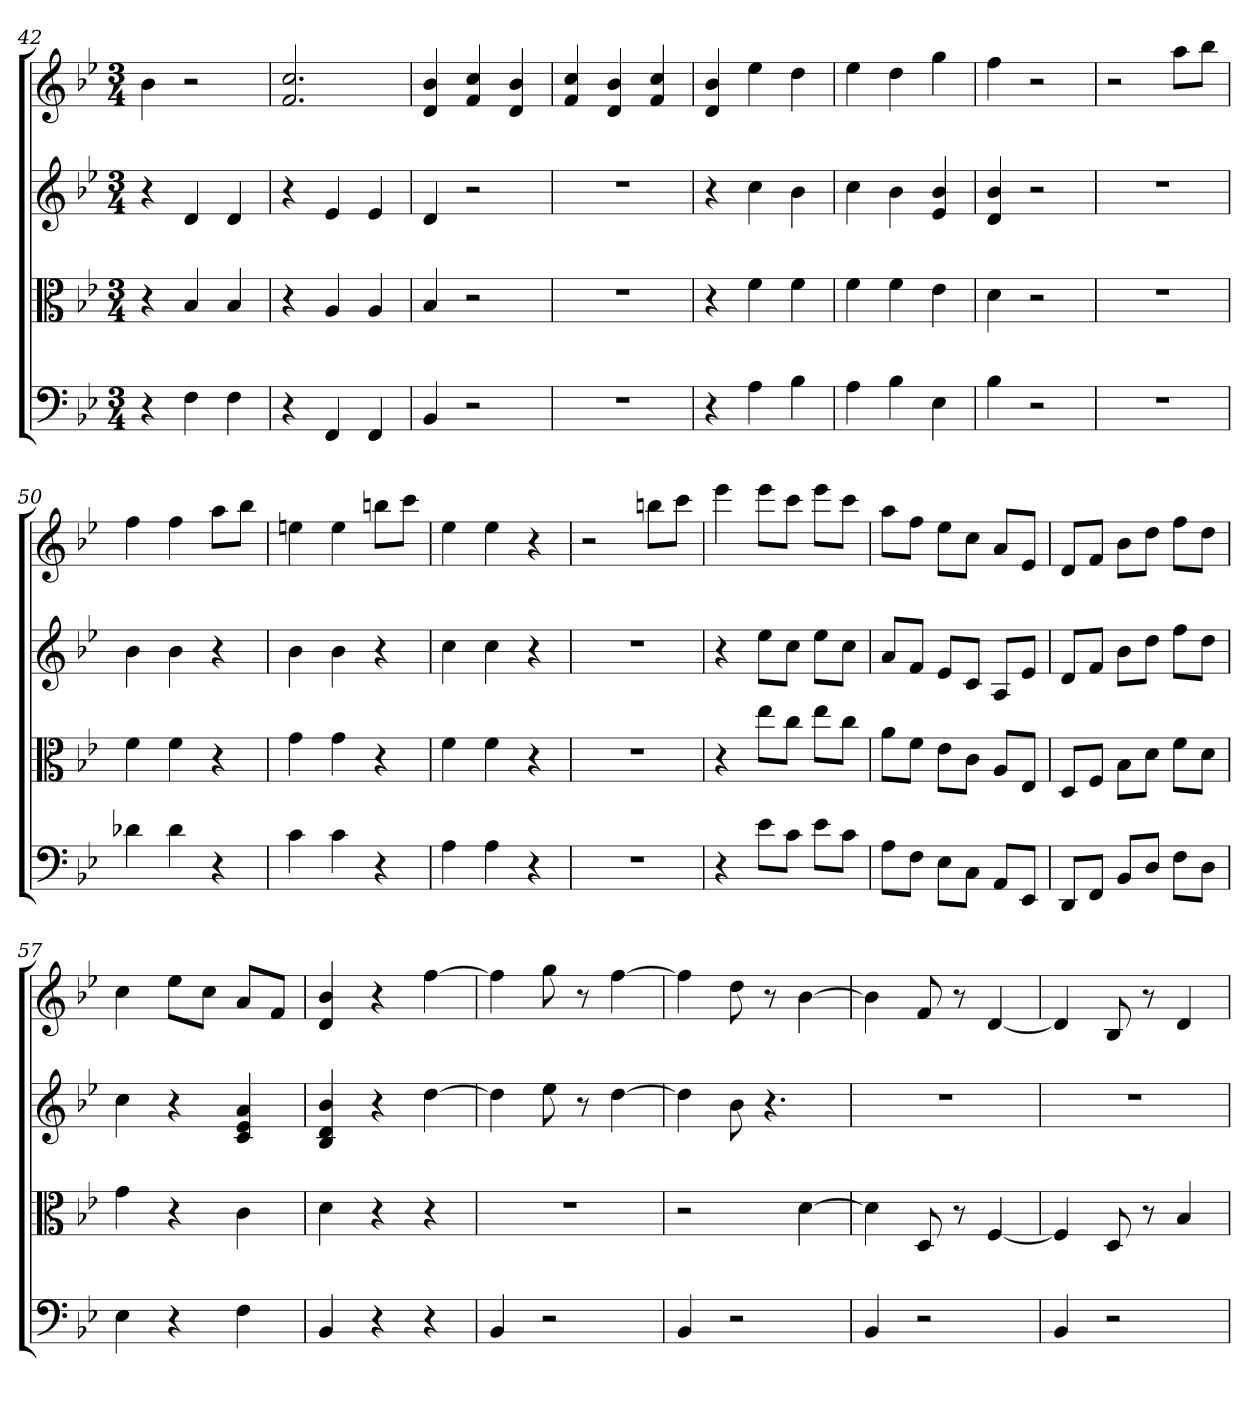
**kern	**kern	**kern	**kern
*part4	*part3	*part2	*part1
*staff4	*staff3	*staff2	*staff1
*clefF4	*clefC3	*	*
*k[b-e-]	*k[b-e-]	*k[b-e-]	*k[b-e-]
*B-:	*B-:	*B-:	*B-:
*M3/4	*M3/4	*M3/4	*M3/4
=42	=42	=42	=42
4r	4r	4r	4b-
4F	4B-	4d	2r
4F	4B-	4d	.
=43	=43	=43	=43
4r	4r	4r	2.f 2.cc
4FF	4A	4e-	.
4FF	4A	4e-	.
=44	=44	=44	=44
4BB-	4B-	4d	4d 4b-
2r	2r	2r	4f 4cc
.	.	.	4d 4b-
=45	=45	=45	=45
2.r	2.r	2.r	4f 4cc
.	.	.	4d 4b-
.	.	.	4f 4cc
=46	=46	=46	=46
4r	4r	4r	4d 4b-
4A	4f	4cc	4ee-
4B-	4f	4b-	4dd
=47	=47	=47	=47
4A	4f	4cc	4ee-
4B-	4f	4b-	4dd
4E-	4e-	4e- 4b-	4gg
=48	=48	=48	=48
4B-	4d	4d 4b-	4ff
2r	2r	2r	2r
=49	=49	=49	=49
2.r	2.r	2.r	2r
.	.	.	8aaL
.	.	.	8bb-J
=50	=50	=50	=50
4d-X	4f	4b-	4ff
4d-	4f	4b-	4ff
4r	4r	4r	8aaL
.	.	.	8bb-J
=51	=51	=51	=51
4c	4g	4b-	4een
4c	4g	4b-	4ee
4r	4r	4r	8bbnL
.	.	.	8cccJ
=52	=52	=52	=52
4A	4f	4cc	4ee-
4A	4f	4cc	4ee-
4r	4r	4r	4r
=53	=53	=53	=53
2.r	2.r	2.r	2r
.	.	.	8bbnL
.	.	.	8cccJ
=54	=54	=54	=54
4r	4r	4r	4eee-
8e-\L	8ee-\L	8ee-L	8eee-L
8c\J	8cc\J	8ccJ	8cccJ
8e-\L	8ee-\L	8ee-L	8eee-L
8c\J	8cc\J	8ccJ	8cccJ
=55	=55	=55	=55
8A\L	8a\L	8aL	8aaL
8F\J	8f\J	8fJ	8ffJ
8E-\L	8e-\L	8e-L	8ee-L
8C\J	8c\J	8cJ	8ccJ
8AA/L	8A/L	8AL	8aL
8EE-/J	8E-/J	8e-J	8e-J
=56	=56	=56	=56
8DD/L	8D/L	8dL	8dL
8FF/J	8F/J	8fJ	8fJ
8BB-/L	8B-\L	8b-L	8b-L
8D/J	8d\J	8ddJ	8ddJ
8F\L	8f\L	8ffL	8ffL
8D\J	8d\J	8ddJ	8ddJ
=57	=57	=57	=57
4E-	4g	4cc	4cc
4r	4r	4r	8ee-L
.	.	.	8ccJ
4F	4c	4c 4e- 4a	8aL
.	.	.	8fJ
=58	=58	=58	=58
4BB-	4d	4B- 4d 4b-	4d 4b-
4r	4r	4r	4r
4r	4r	[4dd	[4ff
=59	=59	=59	=59
4BB-	2.r	4dd]	4ff]
2r	.	8ee-	8gg
.	.	8r	8r
.	.	[4dd	[4ff
=60	=60	=60	=60
4BB-	2r	4dd]	4ff]
2r	.	8b-	8dd
.	.	4.r	8r
.	[4d	.	[4b-
=61	=61	=61	=61
4BB-	4d]	2.r	4b-]
2r	8D	.	8f
.	8r	.	8r
.	[4F	.	[4d
=62	=62	=62	=62
4BB-	4F]	2.r	4d]
2r	8D	.	8B-
.	8r	.	8r
.	4B-	.	4d
=	=	=	=
*-	*-	*-	*-
